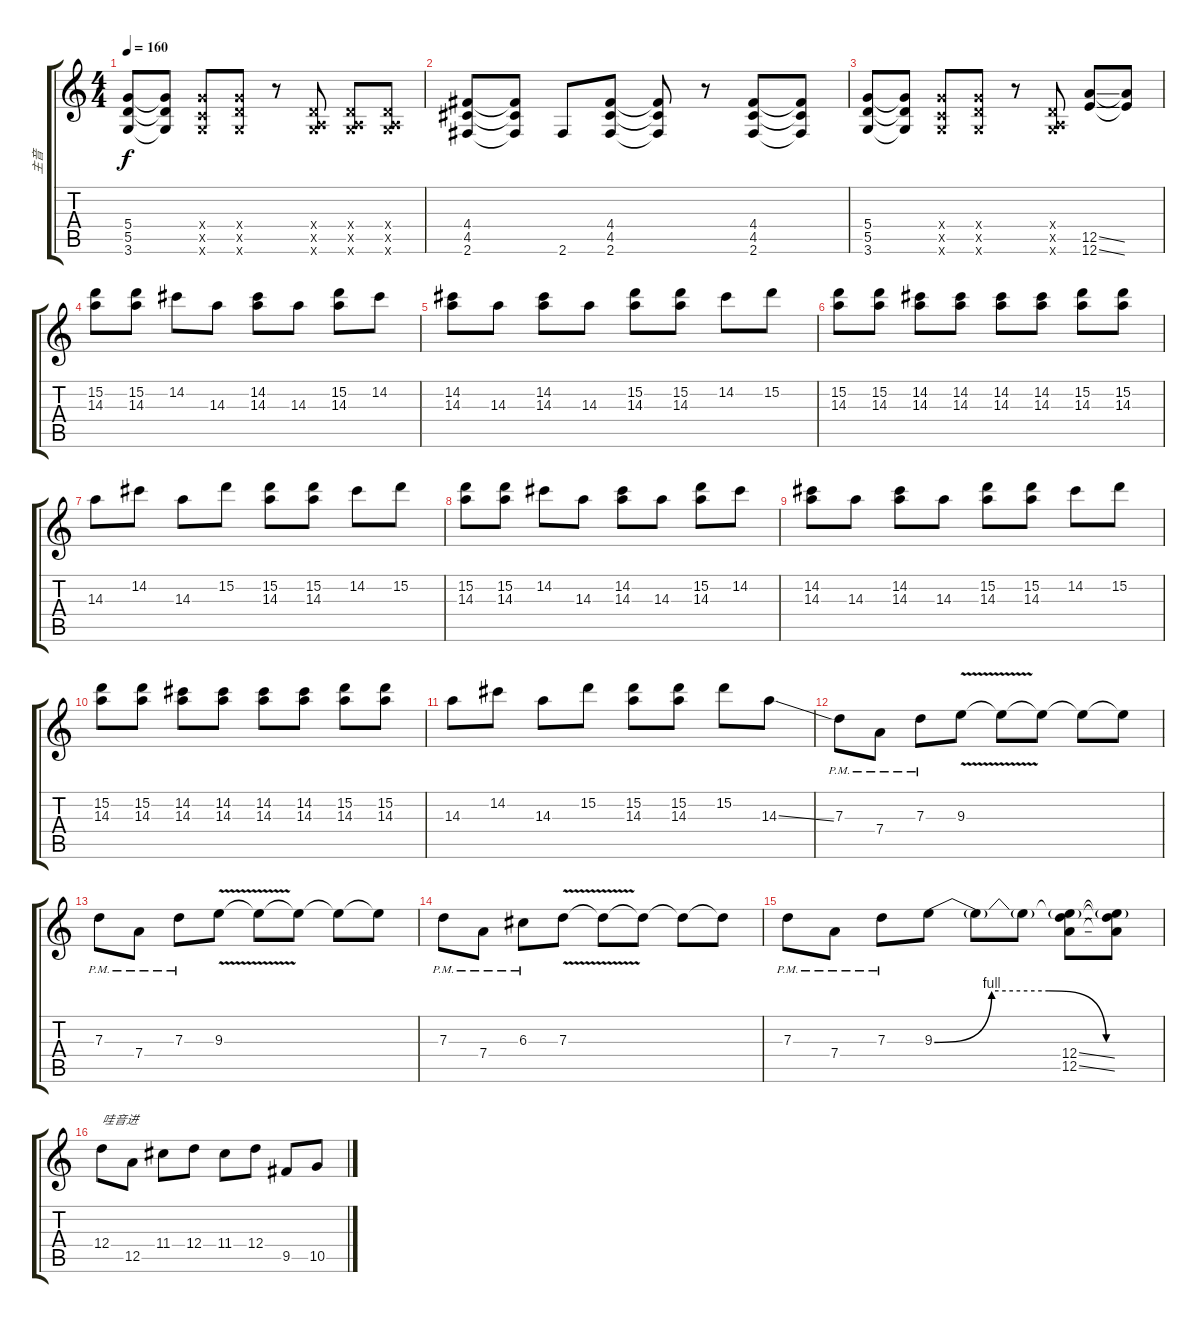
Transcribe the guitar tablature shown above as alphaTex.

\track ("主音" "主音") {instrument distortionguitar}
\staff {score tabs}
\tuning (E4 B3 G3 D3 A2 E2) {hide}
\ts (4 4)
\tempo 160
\clef g2
\ks c
(5.4 5.5 3.6).8{dy f} (5.4{t} 5.5{t} 3.6{t}).8 (5.4{x} 3.5{x} 3.6{x}).8 (5.4{x} 5.5{x} 3.6{x}).8 r.8 (0.4{x} 0.5{x} 3.6{x}).8 (0.4{x} 0.5{x} 3.6{x}).8 (0.4{x} 0.5{x} 3.6{x}).8 |
(4.4 4.5 2.6).8 (4.4{t} 4.5{t} 2.6{t}).8 2.6.8 (4.4 4.5 2.6).8 (4.4{t} 4.5{t} 2.6{t}).8 r.8 (4.4 4.5 2.6).8 (4.4{t} 4.5{t} 2.6{t}).8 |
(5.4 5.5 3.6).8 (5.4{t} 5.5{t} 3.6{t}).8 (5.4{x} 3.5{x} 3.6{x}).8 (5.4{x} 5.5{x} 3.6{x}).8 r.8 (0.4{x} 0.5{x} 3.6{x}).8 (12.5{ss} 12.6{ss}).8 (12.5{t} 12.6{t}).8 |
(15.2 14.3).8 (15.2 14.3).8 14.2.8 14.3.8 (14.2 14.3).8 14.3.8 (15.2 14.3).8 14.2.8 |
(14.2 14.3).8 14.3.8 (14.2 14.3).8 14.3.8 (15.2 14.3).8 (15.2 14.3).8 14.2.8 15.2.8 |
(15.2 14.3).8 (15.2 14.3).8 (14.2 14.3).8 (14.2 14.3).8 (14.2 14.3).8 (14.2 14.3).8 (15.2 14.3).8 (15.2 14.3).8 |
14.3.8 14.2.8 14.3.8 15.2.8 (15.2 14.3).8 (15.2 14.3).8 14.2.8 15.2.8 |
(15.2 14.3).8 (15.2 14.3).8 14.2.8 14.3.8 (14.2 14.3).8 14.3.8 (15.2 14.3).8 14.2.8 |
(14.2 14.3).8 14.3.8 (14.2 14.3).8 14.3.8 (15.2 14.3).8 (15.2 14.3).8 14.2.8 15.2.8 |
(15.2 14.3).8 (15.2 14.3).8 (14.2 14.3).8 (14.2 14.3).8 (14.2 14.3).8 (14.2 14.3).8 (15.2 14.3).8 (15.2 14.3).8 |
14.3.8 14.2.8 14.3.8 15.2.8 (15.2 14.3).8 (15.2 14.3).8 15.2.8 14.3{ss}.8 |
7.3{pm}.8 7.4{pm}.8 7.3{pm}.8 9.3{v}.8 9.3{t}.8 9.3{t}.8 9.3{t}.8 9.3{t}.8 |
7.3{pm}.8 7.4{pm}.8 7.3{pm}.8 9.3{v}.8 9.3{t}.8 9.3{t}.8 9.3{t}.8 9.3{t}.8 |
7.3{pm}.8 7.4{pm}.8 6.3{pm}.8 7.3{v}.8 7.3{t}.8 7.3{t}.8 7.3{t}.8 7.3{t}.8 |
7.3{pm}.8 7.4{pm}.8 7.3{pm}.8 9.3{be (custom 0 0 15 4 30 4 45 0 60 0)}.8 9.3{t}.8 9.3{t}.8 (9.3{t} 12.4{ss} 12.5{ss}).8 (9.3{t} 12.4{t} 12.5{t}).8 |
12.4.8{txt "哇音进"} 12.5.8 11.4.8 12.4.8 11.4.8 12.4.8 9.5.8 10.5.8
